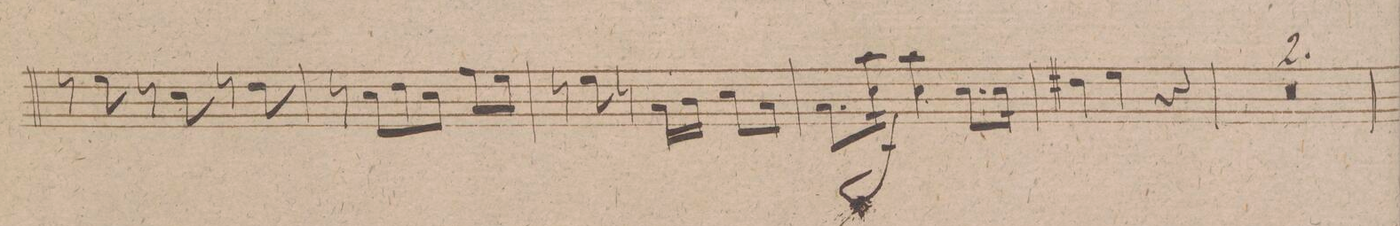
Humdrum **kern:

**kern	**dynam
*I"Violino 1mo	*
*clefG2	*
*k[f#c#g#]	*
*M3/4	*
8r	.
8ee\	.
8r	.
8cc#\	.
8r	.
8dd\	.
=28	=28
8r	.
8cc#\L	.
8dd\	.
8cc#\J	.
8ff#\L	.
8ee\J	.
=29	=29
8r	.
8ee\	.
8r	.
16a/LL	.
16b\JJ	.
8cc#\L	.
8a\J	.
=30	=30
8.a/L	.
*16\left	*
16aa\Jk 16cc#\	f
*4\left	*
4aa\ 4cc#\	.
8.cc#\L	.
*16\right	*
16cc#\Jk	.
=31	=31
*4\right	*
4dd#X\	.
4ee\	.
4r	.
=32	=32
1.r	.
=33	=33
=34	=34
*-	*-
